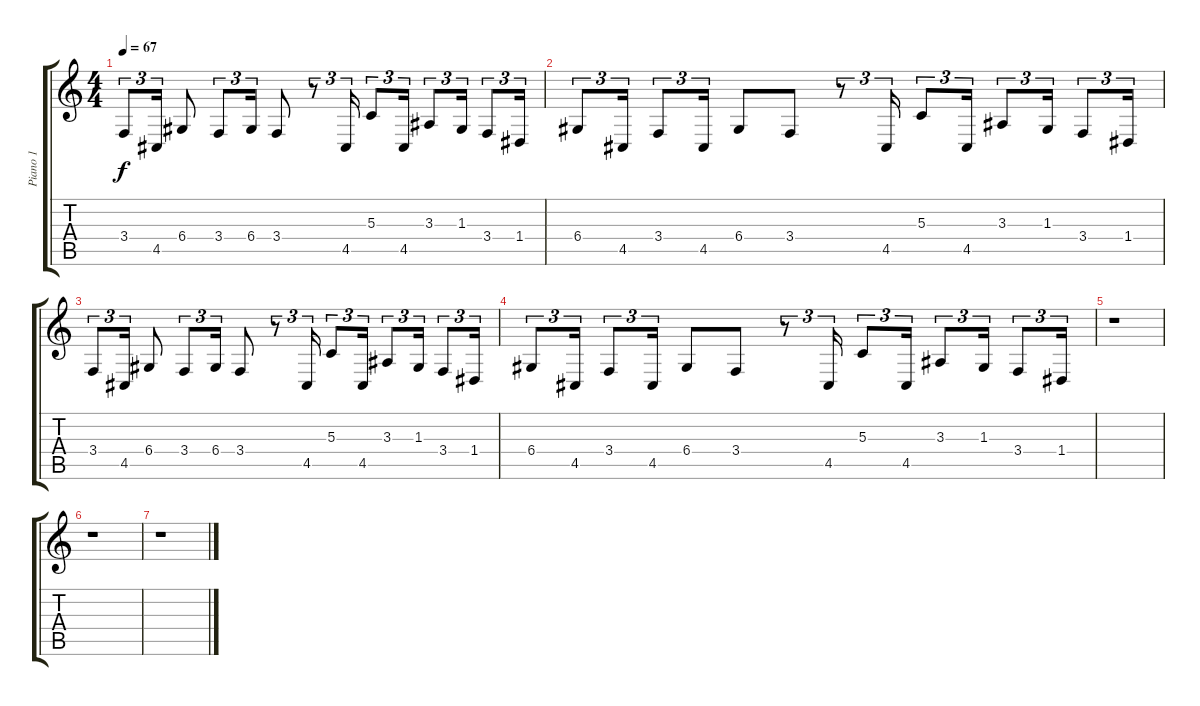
\track ("Piano 1" "Piano 1") {instrument honkytonkpiano}
\staff {score tabs}
\tuning (E4 B3 G3 D3 A2 E2) {hide}
\ts (4 4)
\tempo 67
\clef g2
\ks c
3.4.8{tu (3 2) dy f} 4.5.16{tu (3 2)} 6.4.8 3.4.8{tu (3 2)} 6.4.16{tu (3 2)} 3.4.8 r.8{tu (3 2)} 4.5.16{tu (3 2)} 5.3.8{tu (3 2)} 4.5.16{tu (3 2)} 3.3.8{tu (3 2)} 1.3.16{tu (3 2)} 3.4.8{tu (3 2)} 1.4.16{tu (3 2)} |
6.4.8{tu (3 2)} 4.5.16{tu (3 2)} 3.4.8{tu (3 2)} 4.5.16{tu (3 2)} 6.4.8 3.4.8 r.8{tu (3 2)} 4.5.16{tu (3 2)} 5.3.8{tu (3 2)} 4.5.16{tu (3 2)} 3.3.8{tu (3 2)} 1.3.16{tu (3 2)} 3.4.8{tu (3 2)} 1.4.16{tu (3 2)} |
3.4.8{tu (3 2)} 4.5.16{tu (3 2)} 6.4.8 3.4.8{tu (3 2)} 6.4.16{tu (3 2)} 3.4.8 r.8{tu (3 2)} 4.5.16{tu (3 2)} 5.3.8{tu (3 2)} 4.5.16{tu (3 2)} 3.3.8{tu (3 2)} 1.3.16{tu (3 2)} 3.4.8{tu (3 2)} 1.4.16{tu (3 2)} |
6.4.8{tu (3 2)} 4.5.16{tu (3 2)} 3.4.8{tu (3 2)} 4.5.16{tu (3 2)} 6.4.8 3.4.8 r.8{tu (3 2)} 4.5.16{tu (3 2)} 5.3.8{tu (3 2)} 4.5.16{tu (3 2)} 3.3.8{tu (3 2)} 1.3.16{tu (3 2)} 3.4.8{tu (3 2)} 1.4.16{tu (3 2)} |
r.1 |
r.1 |
r.1
